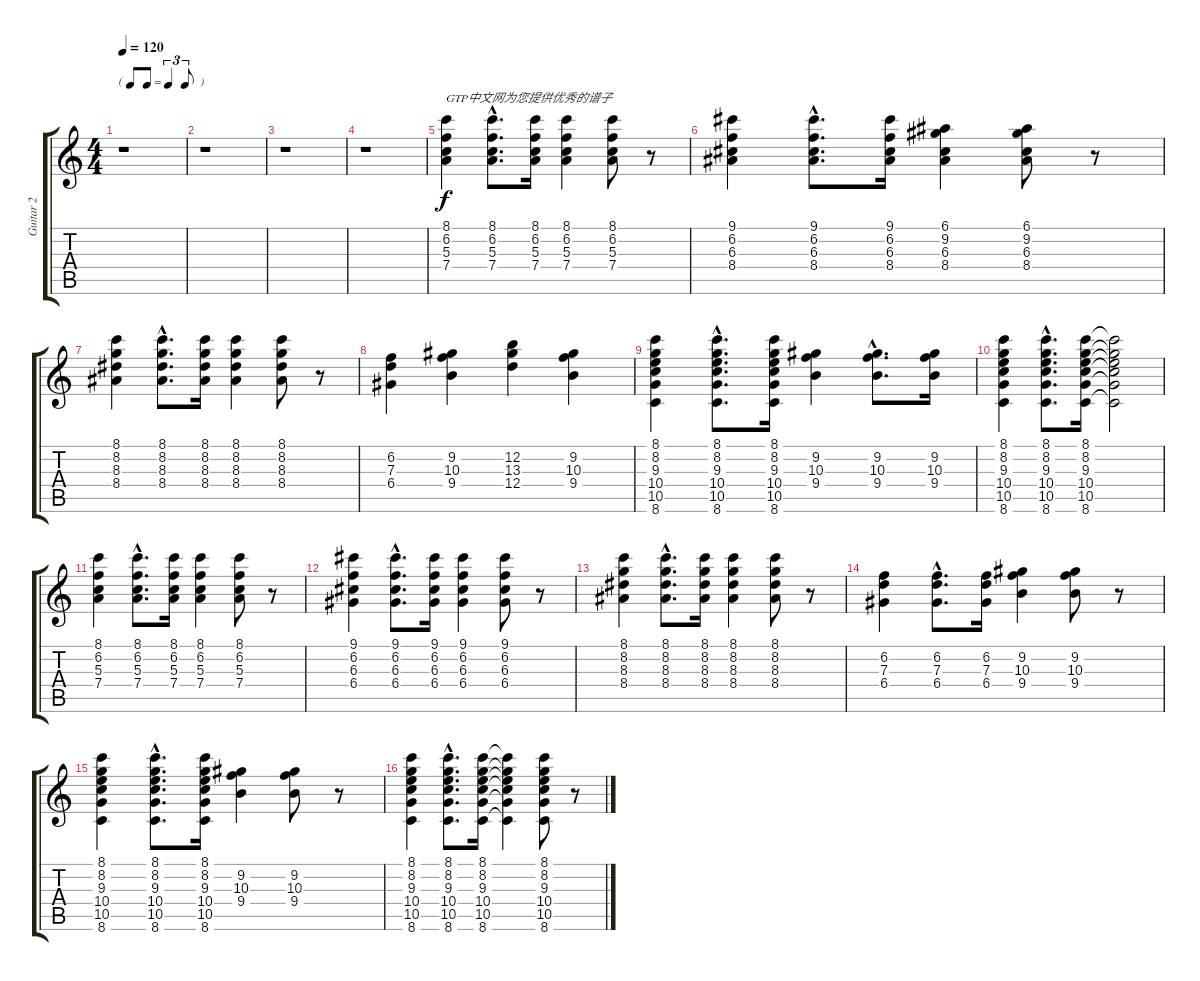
\track ("Guitar 2" "Guitar 2") {instrument electricguitarclean}
\staff {score tabs}
\tuning (E4 B3 G3 D3 A2 E2) {hide}
\ts (4 4)
\tf triplet8th
\tempo 120
\clef g2
\ks c
r.1{dy f instrument electricguitarclean} |
r.1 |
r.1 |
r.1 |
(8.1 6.2 5.3 7.4).4{txt "GTP中文网为您提供优秀的谱子"} (8.1{hac} 6.2{hac} 5.3{hac} 7.4{hac}).8{d} (8.1 6.2 5.3 7.4).16 (8.1 6.2 5.3 7.4).4 (8.1 6.2 5.3 7.4).8 r.8 |
(9.1 6.2 6.3 8.4).4 (9.1{hac} 6.2{hac} 6.3{hac} 8.4{hac}).8{d} (9.1 6.2 6.3 8.4).16 (6.1 9.2 6.3 8.4).4 (6.1 9.2 6.3 8.4).8 r.8 |
(8.1 8.2 8.3 8.4).4 (8.1{hac} 8.2{hac} 8.3{hac} 8.4{hac}).8{d} (8.1 8.2 8.3 8.4).16 (8.1 8.2 8.3 8.4).4 (8.1 8.2 8.3 8.4).8 r.8 |
(6.2 7.3 6.4).4 (9.2 10.3 9.4).4 (12.2 13.3 12.4).4 (9.2 10.3 9.4).4 |
(8.1 8.2 9.3 10.4 10.5 8.6).4 (8.1{hac} 8.2{hac} 9.3{hac} 10.4{hac} 10.5{hac} 8.6{hac}).8{d} (8.1 8.2 9.3 10.4 10.5 8.6).16 (9.2 10.3 9.4).4 (9.2{hac} 10.3{hac} 9.4{hac}).8{d} (9.2 10.3 9.4).16 |
(8.1 8.2 9.3 10.4 10.5 8.6).4 (8.1{hac} 8.2{hac} 9.3{hac} 10.4{hac} 10.5{hac} 8.6{hac}).8{d} (8.1 8.2 9.3 10.4 10.5 8.6).16 (8.1{t} 8.2{t} 9.3{t} 10.4{t} 10.5{t} 8.6{t}).2 |
(8.1 6.2 5.3 7.4).4 (8.1{hac} 6.2{hac} 5.3{hac} 7.4{hac}).8{d} (8.1 6.2 5.3 7.4).16 (8.1 6.2 5.3 7.4).4 (8.1 6.2 5.3 7.4).8 r.8 |
(9.1 6.2 6.3 6.4).4 (9.1{hac} 6.2{hac} 6.3{hac} 6.4{hac}).8{d} (9.1 6.2 6.3 6.4).16 (9.1 6.2 6.3 6.4).4 (9.1 6.2 6.3 6.4).8 r.8 |
(8.1 8.2 8.3 8.4).4 (8.1{hac} 8.2{hac} 8.3{hac} 8.4{hac}).8{d} (8.1 8.2 8.3 8.4).16 (8.1 8.2 8.3 8.4).4 (8.1 8.2 8.3 8.4).8 r.8 |
(6.2 7.3 6.4).4 (6.2{hac} 7.3{hac} 6.4{hac}).8{d} (6.2 7.3 6.4).16 (9.2 10.3 9.4).4 (9.2 10.3 9.4).8 r.8 |
(8.1 8.2 9.3 10.4 10.5 8.6).4 (8.1{hac} 8.2{hac} 9.3{hac} 10.4{hac} 10.5{hac} 8.6{hac}).8{d} (8.1 8.2 9.3 10.4 10.5 8.6).16 (9.2 10.3 9.4).4 (9.2 10.3 9.4).8 r.8 |
(8.1 8.2 9.3 10.4 10.5 8.6).4 (8.1{hac} 8.2{hac} 9.3{hac} 10.4{hac} 10.5{hac} 8.6{hac}).8{d} (8.1 8.2 9.3 10.4 10.5 8.6).16 (8.1{t} 8.2{t} 9.3{t} 10.4{t} 10.5{t} 8.6{t}).4 (8.1 8.2 9.3 10.4 10.5 8.6).8 r.8
